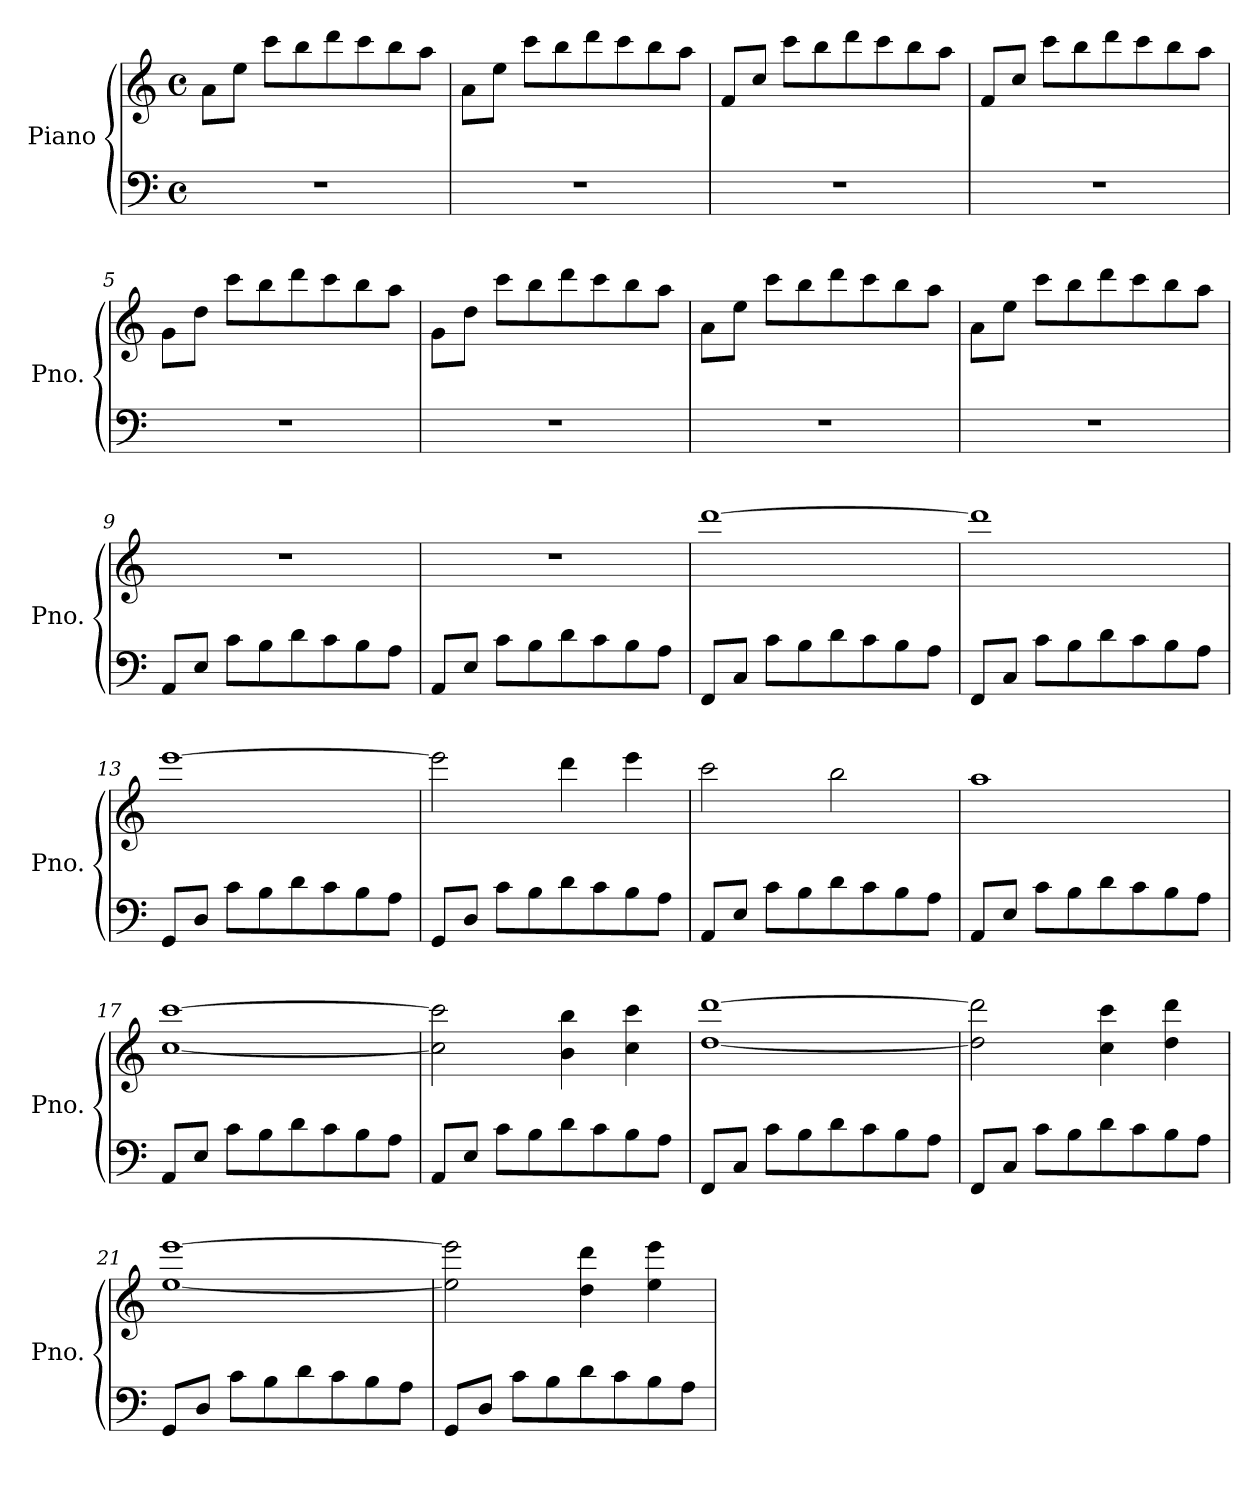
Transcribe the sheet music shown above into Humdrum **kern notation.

**kern	**kern
*part1	*part1
*staff2	*staff1
*I"Piano	*
*I'Pno.	*
*clefF4	*clefG2
*k[]	*k[]
*M4/4	*M4/4
*met(c)	*met(c)
=1	=1
1r	8a\L
.	8ee\J
.	8ccc\L
.	8bb\
.	8ddd\
.	8ccc\
.	8bb\
.	8aa\J
=2	=2
1r	8a\L
.	8ee\J
.	8ccc\L
.	8bb\
.	8ddd\
.	8ccc\
.	8bb\
.	8aa\J
=3	=3
1r	8f/L
.	8cc/J
.	8ccc\L
.	8bb\
.	8ddd\
.	8ccc\
.	8bb\
.	8aa\J
=4	=4
1r	8f/L
.	8cc/J
.	8ccc\L
.	8bb\
.	8ddd\
.	8ccc\
.	8bb\
.	8aa\J
!!LO:LB:g=z
=5	=5
1r	8g\L
.	8dd\J
.	8ccc\L
.	8bb\
.	8ddd\
.	8ccc\
.	8bb\
.	8aa\J
=6	=6
1r	8g\L
.	8dd\J
.	8ccc\L
.	8bb\
.	8ddd\
.	8ccc\
.	8bb\
.	8aa\J
=7	=7
1r	8a\L
.	8ee\J
.	8ccc\L
.	8bb\
.	8ddd\
.	8ccc\
.	8bb\
.	8aa\J
=8	=8
1r	8a\L
.	8ee\J
.	8ccc\L
.	8bb\
.	8ddd\
.	8ccc\
.	8bb\
.	8aa\J
!!LO:LB:g=z
=9	=9
8AA/L	1r
8E/J	.
8c\L	.
8B\	.
8d\	.
8c\	.
8B\	.
8A\J	.
=10	=10
8AA/L	1r
8E/J	.
8c\L	.
8B\	.
8d\	.
8c\	.
8B\	.
8A\J	.
=11	=11
8FF/L	[1ddd
8C/J	.
8c\L	.
8B\	.
8d\	.
8c\	.
8B\	.
8A\J	.
=12	=12
8FF/L	1ddd]
8C/J	.
8c\L	.
8B\	.
8d\	.
8c\	.
8B\	.
8A\J	.
!!LO:LB:g=z
=13	=13
8GG/L	[1eee
8D/J	.
8c\L	.
8B\	.
8d\	.
8c\	.
8B\	.
8A\J	.
=14	=14
8GG/L	2eee\]
8D/J	.
8c\L	.
8B\	.
8d\	4ddd\
8c\	.
8B\	4eee\
8A\J	.
=15	=15
8AA/L	2ccc\
8E/J	.
8c\L	.
8B\	.
8d\	2bb\
8c\	.
8B\	.
8A\J	.
=16	=16
8AA/L	1aa
8E/J	.
8c\L	.
8B\	.
8d\	.
8c\	.
8B\	.
8A\J	.
!!LO:LB:g=z
=17	=17
8AA/L	[1cc [1ccc
8E/J	.
8c\L	.
8B\	.
8d\	.
8c\	.
8B\	.
8A\J	.
=18	=18
8AA/L	2cc\] 2ccc\]
8E/J	.
8c\L	.
8B\	.
8d\	4b\ 4bb\
8c\	.
8B\	4cc\ 4ccc\
8A\J	.
=19	=19
8FF/L	[1dd [1ddd
8C/J	.
8c\L	.
8B\	.
8d\	.
8c\	.
8B\	.
8A\J	.
=20	=20
8FF/L	2dd\] 2ddd\]
8C/J	.
8c\L	.
8B\	.
8d\	4cc\ 4ccc\
8c\	.
8B\	4dd\ 4ddd\
8A\J	.
!!LO:LB:g=z
=21	=21
8GG/L	[1ee [1eee
8D/J	.
8c\L	.
8B\	.
8d\	.
8c\	.
8B\	.
8A\J	.
=22	=22
8GG/L	2ee\] 2eee\]
8D/J	.
8c\L	.
8B\	.
8d\	4dd\ 4ddd\
8c\	.
8B\	4ee\ 4eee\
8A\J	.
=	=
*-	*-
